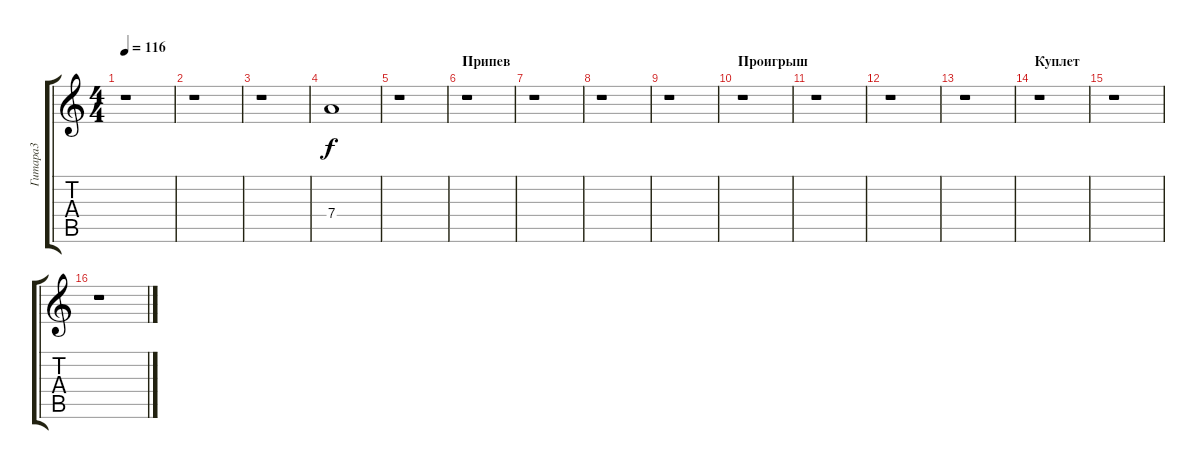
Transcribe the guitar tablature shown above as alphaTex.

\track ("Гитара3" "Гитара3") {instrument distortionguitar}
\staff {score tabs}
\tuning (E4 B3 G3 D3 A2 E2) {hide}
\ts (4 4)
\tempo 116
\clef g2
\ks c
r.1{dy f} |
r.1 |
r.1 |
7.4.1 |
r.1 |
\section ("" "Припев")
r.1 |
r.1 |
r.1 |
r.1 |
\section ("" "Проигрыш")
r.1 |
r.1 |
r.1 |
r.1 |
\section ("" "Куплет")
r.1 |
r.1 |
r.1
